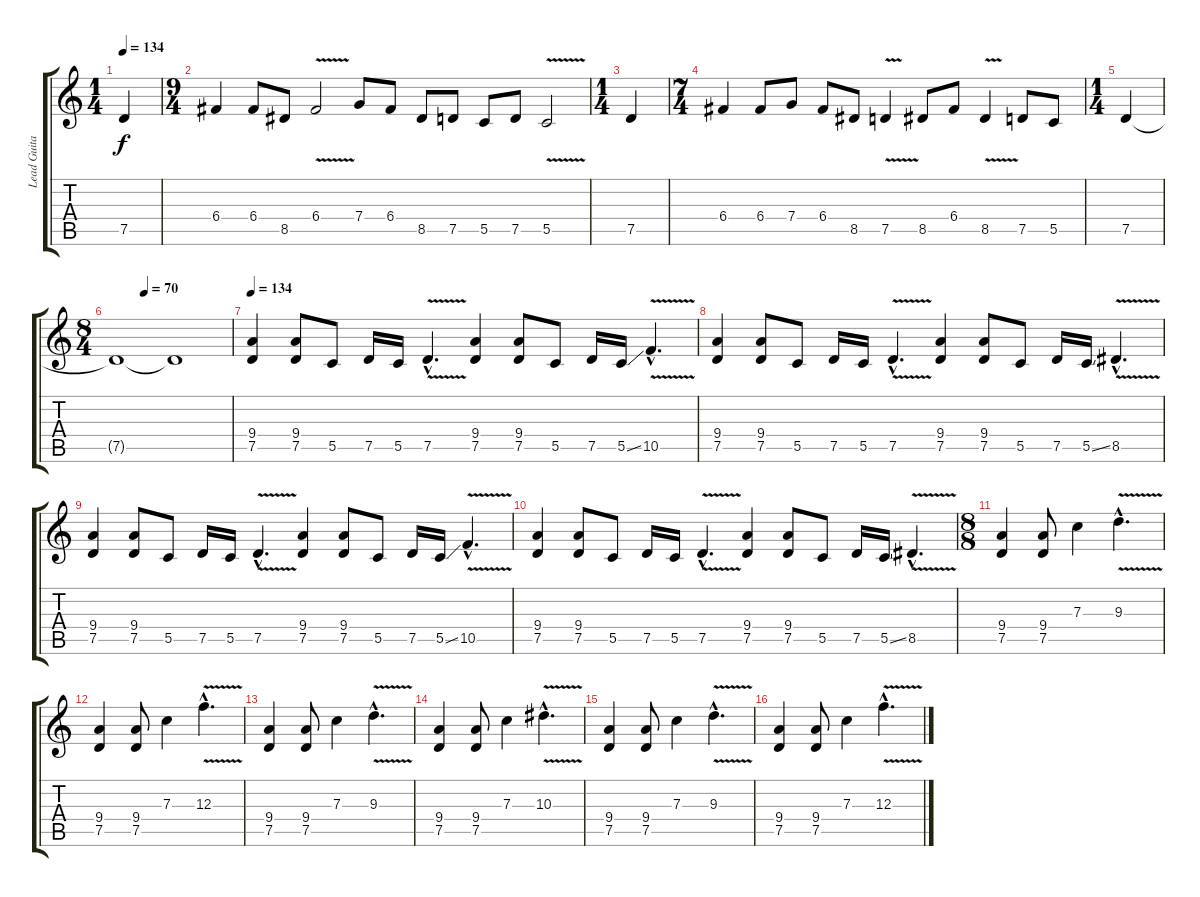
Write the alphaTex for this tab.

\track ("Lead Guitar (Demir)" "Lead Guita") {instrument overdrivenguitar}
\staff {score tabs}
\tuning (D4 A3 F3 C3 G2 D2) {hide}
\ts (1 4)
\tempo 134
\clef g2
\ks c
7.5.4{dy f} |
\ts (9 4)
6.4.4 6.4.8 8.5.8 6.4{v}.2 7.4.8 6.4.8 8.5.8 7.5.8 5.5.8 7.5.8 5.5{v}.2 |
\ts (1 4)
7.5.4 |
\ts (7 4)
6.4.4 6.4.8 7.4.8 6.4.8 8.5.8 7.5{v}.4 8.5.8 6.4.8 8.5{v}.4 7.5.8 5.5.8 |
\ts (1 4)
7.5.4 |
\ts (8 4)
\tempo (70 0.25)
7.5{t}.1 7.5{t}.1 |
\tempo 134
(9.4 7.5).4{volume 16} (9.4 7.5).8 5.5.8 7.5.16 5.5.16 7.5{v hac}.4{d} (9.4 7.5).4 (9.4 7.5).8 5.5.8 7.5.16 5.5{ss}.16 10.5{v hac}.4{d} |
(9.4 7.5).4 (9.4 7.5).8 5.5.8 7.5.16 5.5.16 7.5{v hac}.4{d} (9.4 7.5).4 (9.4 7.5).8 5.5.8 7.5.16 5.5{ss}.16 8.5{v hac}.4{d} |
(9.4 7.5).4 (9.4 7.5).8 5.5.8 7.5.16 5.5.16 7.5{v hac}.4{d} (9.4 7.5).4 (9.4 7.5).8 5.5.8 7.5.16 5.5{ss}.16 10.5{v hac}.4{d} |
(9.4 7.5).4 (9.4 7.5).8 5.5.8 7.5.16 5.5.16 7.5{v hac}.4{d} (9.4 7.5).4 (9.4 7.5).8 5.5.8 7.5.16 5.5{ss}.16 8.5{v hac}.4{d} |
\ts (8 8)
(9.4 7.5).4{volume 12} (9.4 7.5).8 7.3.4 9.3{v hac}.4{d} |
(9.4 7.5).4 (9.4 7.5).8 7.3.4 12.3{v hac}.4{d} |
(9.4 7.5).4 (9.4 7.5).8 7.3.4 9.3{v hac}.4{d} |
(9.4 7.5).4 (9.4 7.5).8 7.3.4 10.3{v hac}.4{d} |
(9.4 7.5).4 (9.4 7.5).8 7.3.4 9.3{v hac}.4{d} |
(9.4 7.5).4 (9.4 7.5).8 7.3.4 12.3{v hac}.4{d}
